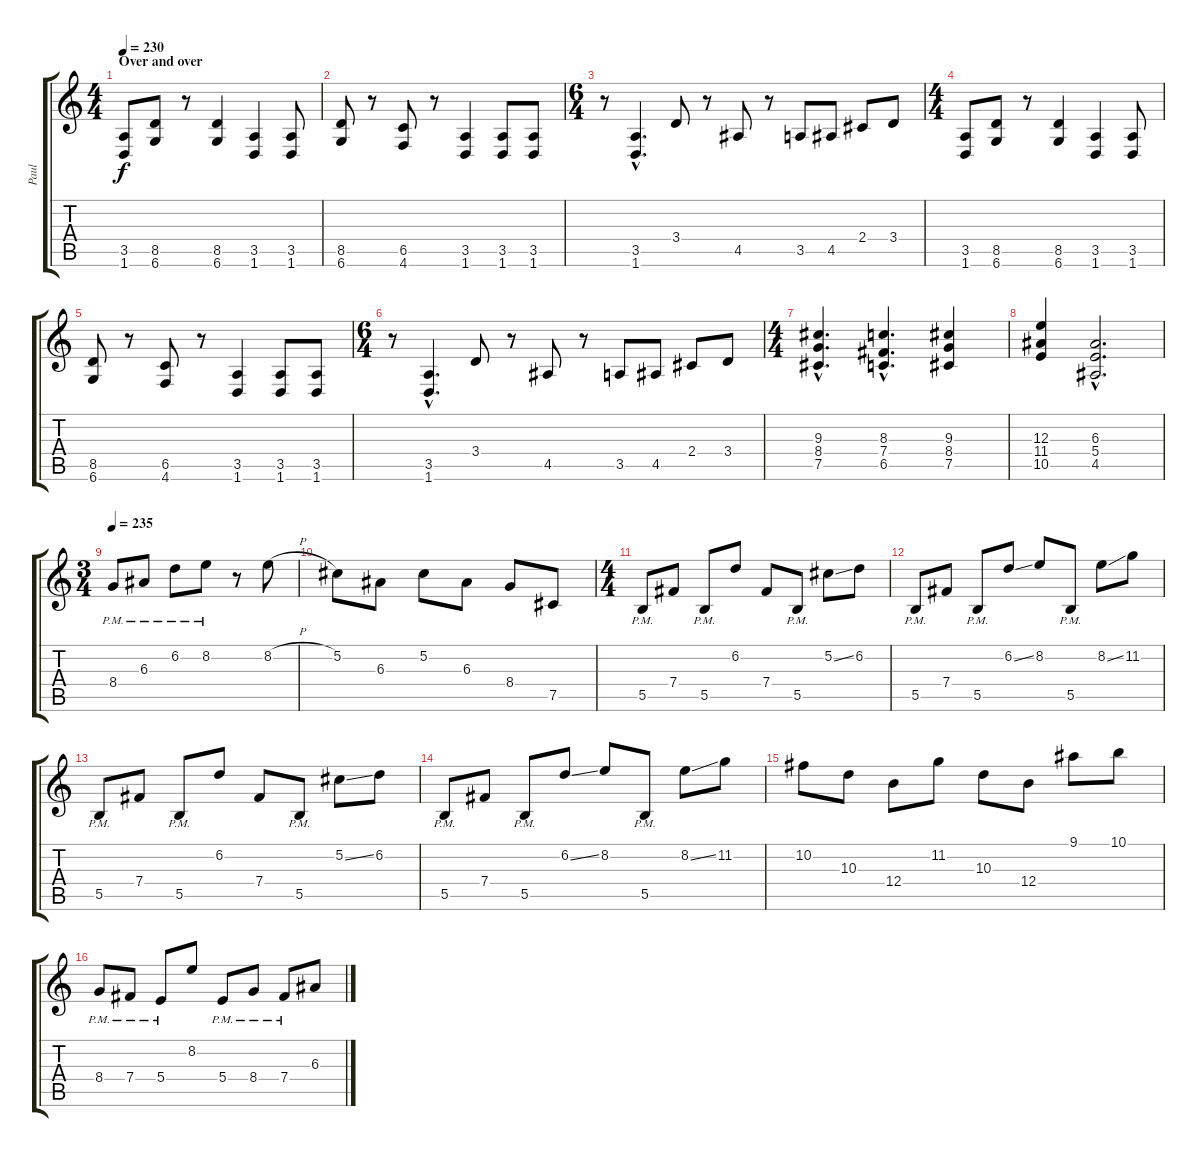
\track ("Paul" "Paul") {instrument distortionguitar}
\staff {score tabs}
\tuning (Db4 Ab3 E3 B2 Gb2 Db2) {hide}
\ts (4 4)
\section ("" "Over and over")
\tempo 230
\clef g2
\ks c
(3.5 1.6).8{dy f} (8.5 6.6).8 r.8 (8.5 6.6).4 (3.5 1.6).4 (3.5 1.6).8 |
(8.5 6.6).8 r.8 (6.5 4.6).8 r.8 (3.5 1.6).4 (3.5 1.6).8 (3.5 1.6).8 |
\ts (6 4)
r.8 (3.5{hac} 1.6{hac}).4{d} 3.4.8 r.8 4.5.8 r.8 3.5.8 4.5.8 2.4.8 3.4.8 |
\ts (4 4)
(3.5 1.6).8 (8.5 6.6).8 r.8 (8.5 6.6).4 (3.5 1.6).4 (3.5 1.6).8 |
(8.5 6.6).8 r.8 (6.5 4.6).8 r.8 (3.5 1.6).4 (3.5 1.6).8 (3.5 1.6).8 |
\ts (6 4)
r.8 (3.5{hac} 1.6{hac}).4{d} 3.4.8 r.8 4.5.8 r.8 3.5.8 4.5.8 2.4.8 3.4.8 |
\ts (4 4)
(9.3{hac} 8.4{hac} 7.5{hac}).4{d} (8.3{hac} 7.4{hac} 6.5{hac}).4{d} (9.3 8.4 7.5).4 |
(12.3 11.4 10.5).4 (6.3{hac} 5.4{hac} 4.5{hac}).2{d} |
\ts (3 4)
\tempo 235
8.4{pm}.8 6.3{pm}.8 6.2{pm}.8 8.2{pm}.8 r.8 8.2{h}.8 |
5.2.8 6.3.8 5.2.8 6.3.8 8.4.8 7.5.8 |
\ts (4 4)
\section ("" "")
5.5{pm}.8 7.4.8 5.5{pm}.8 6.2.8 7.4.8 5.5{pm}.8 5.2{ss}.8 6.2.8 |
5.5{pm}.8 7.4.8 5.5{pm}.8 6.2{ss}.8 8.2.8 5.5{pm}.8 8.2{ss}.8 11.2.8 |
5.5{pm}.8 7.4.8 5.5{pm}.8 6.2.8 7.4.8 5.5{pm}.8 5.2{ss}.8 6.2.8 |
5.5{pm}.8 7.4.8 5.5{pm}.8 6.2{ss}.8 8.2.8 5.5{pm}.8 8.2{ss}.8 11.2.8 |
10.2.8 10.3.8 12.4.8 11.2.8 10.3.8 12.4.8 9.1.8 10.1.8 |
8.4{pm}.8 7.4{pm}.8 5.4{pm}.8 8.2.8 5.4{pm}.8 8.4{pm}.8 7.4{pm}.8 6.3.8
